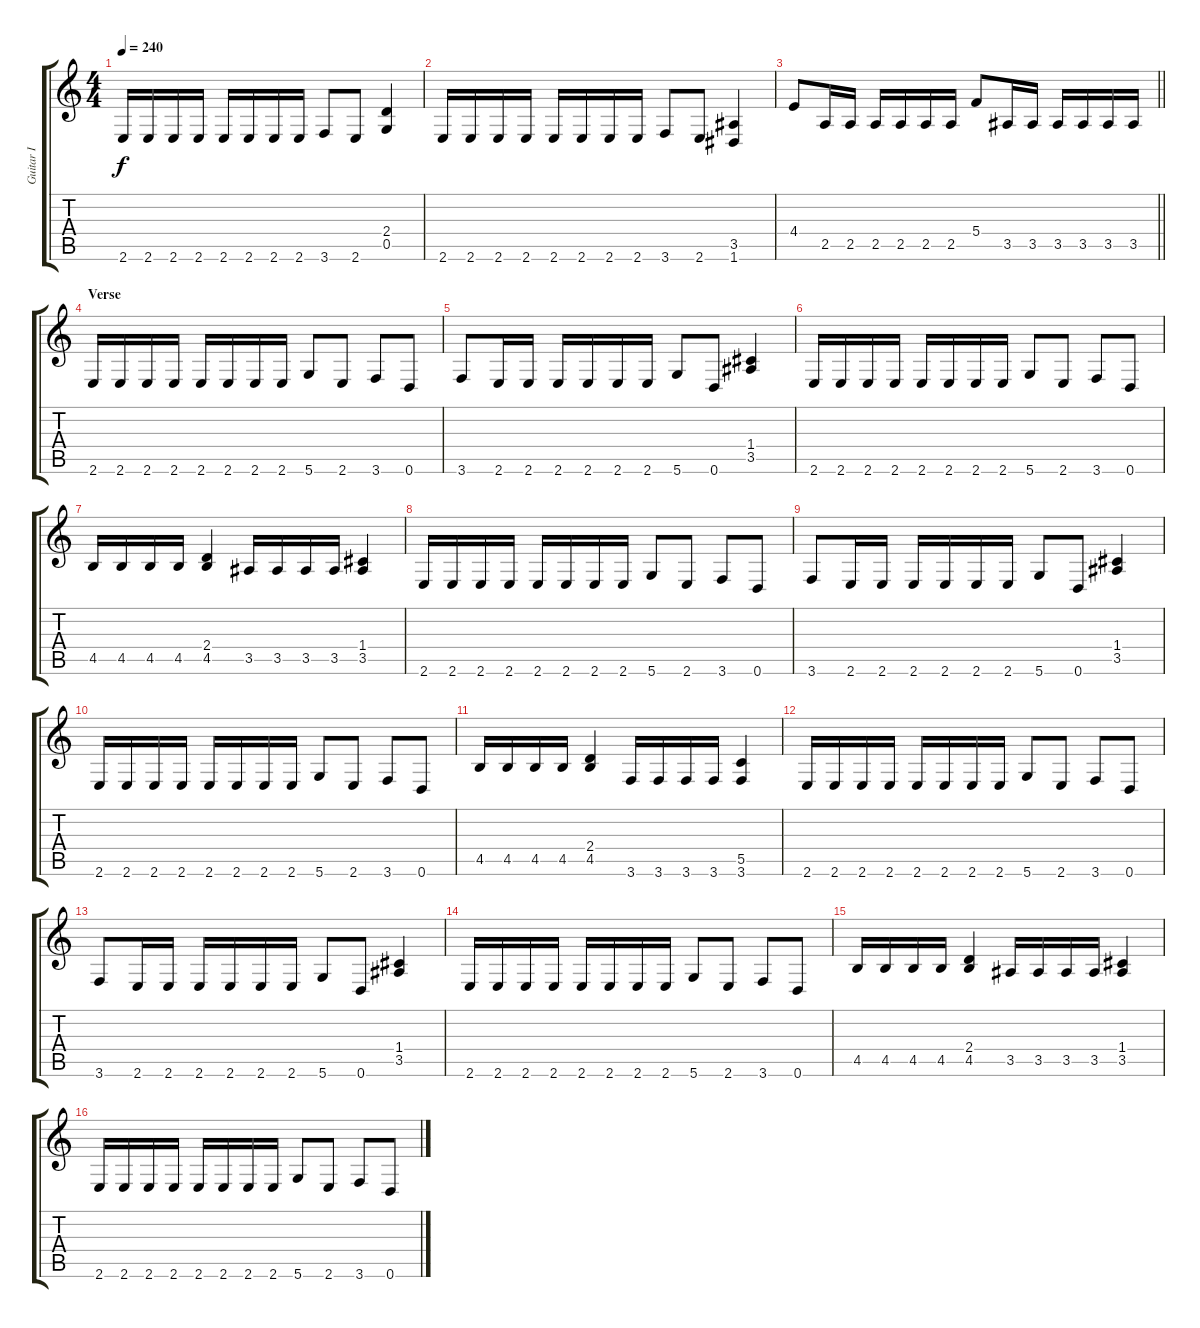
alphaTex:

\track ("Guitar I" "Guitar I") {instrument distortionguitar}
\staff {score tabs}
\tuning (D4 A3 F3 C3 G2 D2) {hide}
\ts (4 4)
\tempo 240
\clef g2
\ks c
2.6.16{dy f} 2.6.16 2.6.16 2.6.16 2.6.16 2.6.16 2.6.16 2.6.16 3.6.8 2.6.8 (2.4 0.5).4 |
2.6.16 2.6.16 2.6.16 2.6.16 2.6.16 2.6.16 2.6.16 2.6.16 3.6.8 2.6.8 (3.5 1.6).4 |
\barLineRight lightlight
4.4.8 2.5.16 2.5.16 2.5.16 2.5.16 2.5.16 2.5.16 5.4.8 3.5.16 3.5.16 3.5.16 3.5.16 3.5.16 3.5.16 |
\section ("" "Verse")
2.6.16 2.6.16 2.6.16 2.6.16 2.6.16 2.6.16 2.6.16 2.6.16 5.6.8 2.6.8 3.6.8 0.6.8 |
3.6.8 2.6.16 2.6.16 2.6.16 2.6.16 2.6.16 2.6.16 5.6.8 0.6.8 (1.4 3.5).4 |
2.6.16 2.6.16 2.6.16 2.6.16 2.6.16 2.6.16 2.6.16 2.6.16 5.6.8 2.6.8 3.6.8 0.6.8 |
4.5.16 4.5.16 4.5.16 4.5.16 (2.4 4.5).4 3.5.16 3.5.16 3.5.16 3.5.16 (1.4 3.5).4 |
2.6.16 2.6.16 2.6.16 2.6.16 2.6.16 2.6.16 2.6.16 2.6.16 5.6.8 2.6.8 3.6.8 0.6.8 |
3.6.8 2.6.16 2.6.16 2.6.16 2.6.16 2.6.16 2.6.16 5.6.8 0.6.8 (1.4 3.5).4 |
2.6.16 2.6.16 2.6.16 2.6.16 2.6.16 2.6.16 2.6.16 2.6.16 5.6.8 2.6.8 3.6.8 0.6.8 |
4.5.16 4.5.16 4.5.16 4.5.16 (2.4 4.5).4 3.6.16 3.6.16 3.6.16 3.6.16 (5.5 3.6).4 |
2.6.16 2.6.16 2.6.16 2.6.16 2.6.16 2.6.16 2.6.16 2.6.16 5.6.8 2.6.8 3.6.8 0.6.8 |
3.6.8 2.6.16 2.6.16 2.6.16 2.6.16 2.6.16 2.6.16 5.6.8 0.6.8 (1.4 3.5).4 |
2.6.16 2.6.16 2.6.16 2.6.16 2.6.16 2.6.16 2.6.16 2.6.16 5.6.8 2.6.8 3.6.8 0.6.8 |
4.5.16 4.5.16 4.5.16 4.5.16 (2.4 4.5).4 3.5.16 3.5.16 3.5.16 3.5.16 (1.4 3.5).4 |
2.6.16 2.6.16 2.6.16 2.6.16 2.6.16 2.6.16 2.6.16 2.6.16 5.6.8 2.6.8 3.6.8 0.6.8
